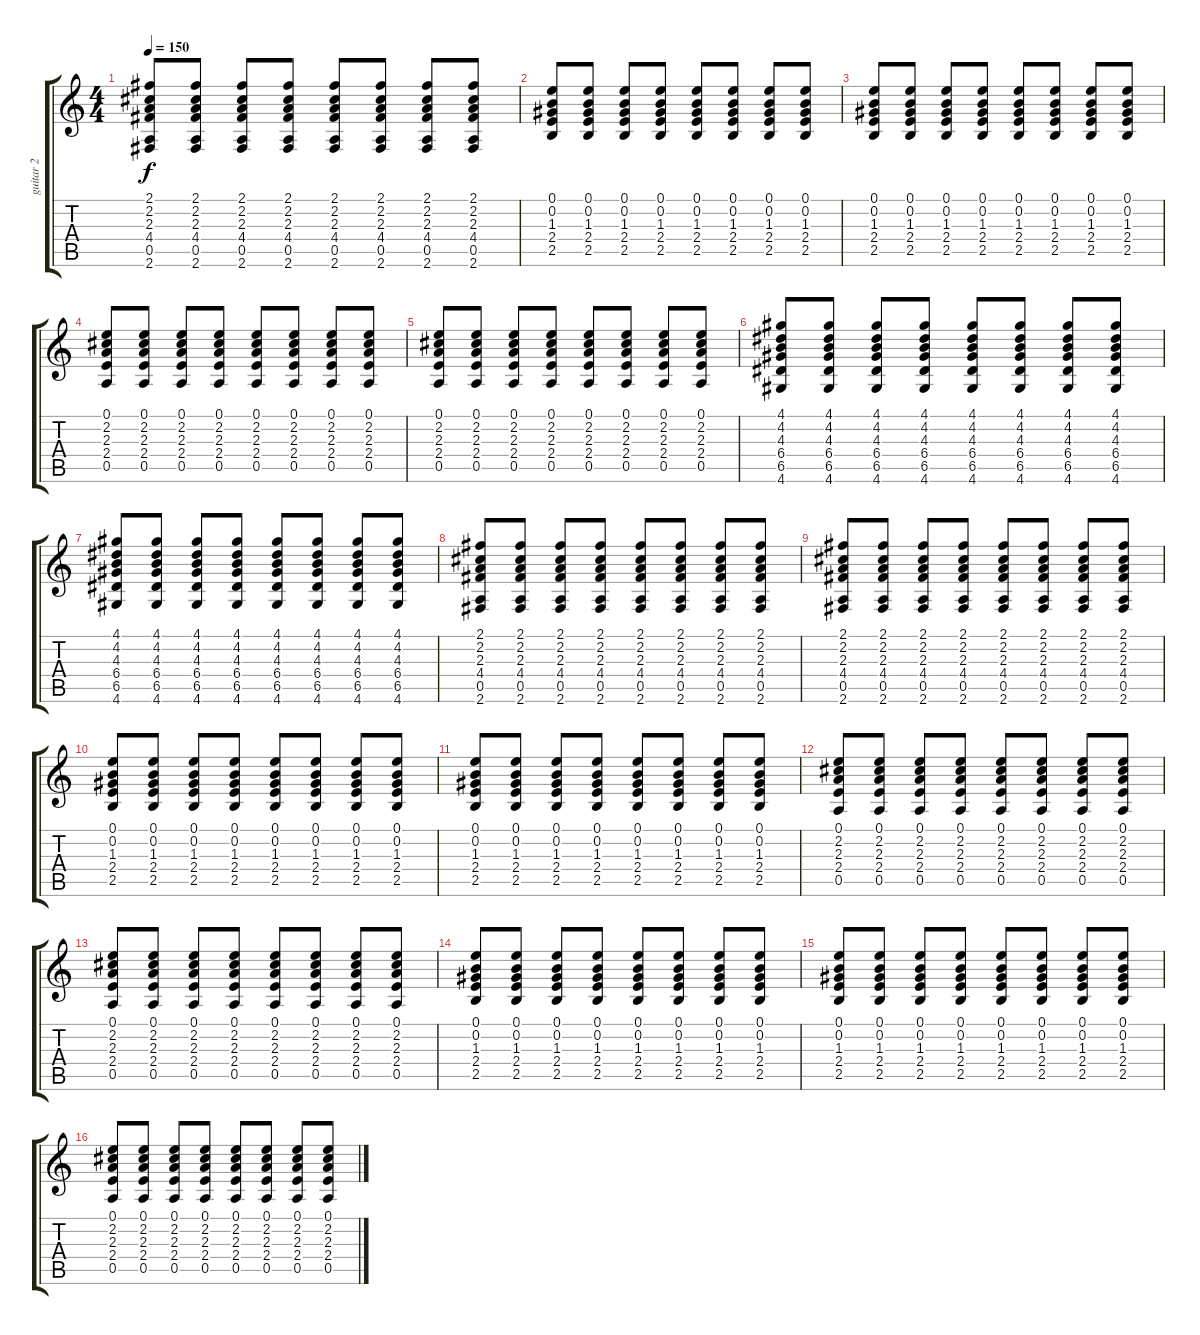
\track ("guitar 2" "guitar 2") {instrument electricguitarclean}
\staff {score tabs}
\tuning (E4 B3 G3 D3 A2 E2) {hide}
\ts (4 4)
\tempo 150
\clef g2
\ks c
(2.1 2.2 2.3 4.4 0.5 2.6).8{dy f} (2.1 2.2 2.3 4.4 0.5 2.6).8 (2.1 2.2 2.3 4.4 0.5 2.6).8 (2.1 2.2 2.3 4.4 0.5 2.6).8 (2.1 2.2 2.3 4.4 0.5 2.6).8 (2.1 2.2 2.3 4.4 0.5 2.6).8 (2.1 2.2 2.3 4.4 0.5 2.6).8 (2.1 2.2 2.3 4.4 0.5 2.6).8 |
(0.1 0.2 1.3 2.4 2.5).8 (0.1 0.2 1.3 2.4 2.5).8 (0.1 0.2 1.3 2.4 2.5).8 (0.1 0.2 1.3 2.4 2.5).8 (0.1 0.2 1.3 2.4 2.5).8 (0.1 0.2 1.3 2.4 2.5).8 (0.1 0.2 1.3 2.4 2.5).8 (0.1 0.2 1.3 2.4 2.5).8 |
(0.1 0.2 1.3 2.4 2.5).8 (0.1 0.2 1.3 2.4 2.5).8 (0.1 0.2 1.3 2.4 2.5).8 (0.1 0.2 1.3 2.4 2.5).8 (0.1 0.2 1.3 2.4 2.5).8 (0.1 0.2 1.3 2.4 2.5).8 (0.1 0.2 1.3 2.4 2.5).8 (0.1 0.2 1.3 2.4 2.5).8 |
(0.1 2.2 2.3 2.4 0.5).8 (0.1 2.2 2.3 2.4 0.5).8 (0.1 2.2 2.3 2.4 0.5).8 (0.1 2.2 2.3 2.4 0.5).8 (0.1 2.2 2.3 2.4 0.5).8 (0.1 2.2 2.3 2.4 0.5).8 (0.1 2.2 2.3 2.4 0.5).8 (0.1 2.2 2.3 2.4 0.5).8 |
(0.1 2.2 2.3 2.4 0.5).8 (0.1 2.2 2.3 2.4 0.5).8 (0.1 2.2 2.3 2.4 0.5).8 (0.1 2.2 2.3 2.4 0.5).8 (0.1 2.2 2.3 2.4 0.5).8 (0.1 2.2 2.3 2.4 0.5).8 (0.1 2.2 2.3 2.4 0.5).8 (0.1 2.2 2.3 2.4 0.5).8 |
(4.1 4.2 4.3 6.4 6.5 4.6).8 (4.1 4.2 4.3 6.4 6.5 4.6).8 (4.1 4.2 4.3 6.4 6.5 4.6).8 (4.1 4.2 4.3 6.4 6.5 4.6).8 (4.1 4.2 4.3 6.4 6.5 4.6).8 (4.1 4.2 4.3 6.4 6.5 4.6).8 (4.1 4.2 4.3 6.4 6.5 4.6).8 (4.1 4.2 4.3 6.4 6.5 4.6).8 |
(4.1 4.2 4.3 6.4 6.5 4.6).8 (4.1 4.2 4.3 6.4 6.5 4.6).8 (4.1 4.2 4.3 6.4 6.5 4.6).8 (4.1 4.2 4.3 6.4 6.5 4.6).8 (4.1 4.2 4.3 6.4 6.5 4.6).8 (4.1 4.2 4.3 6.4 6.5 4.6).8 (4.1 4.2 4.3 6.4 6.5 4.6).8 (4.1 4.2 4.3 6.4 6.5 4.6).8 |
(2.1 2.2 2.3 4.4 0.5 2.6).8 (2.1 2.2 2.3 4.4 0.5 2.6).8 (2.1 2.2 2.3 4.4 0.5 2.6).8 (2.1 2.2 2.3 4.4 0.5 2.6).8 (2.1 2.2 2.3 4.4 0.5 2.6).8 (2.1 2.2 2.3 4.4 0.5 2.6).8 (2.1 2.2 2.3 4.4 0.5 2.6).8 (2.1 2.2 2.3 4.4 0.5 2.6).8 |
(2.1 2.2 2.3 4.4 0.5 2.6).8 (2.1 2.2 2.3 4.4 0.5 2.6).8 (2.1 2.2 2.3 4.4 0.5 2.6).8 (2.1 2.2 2.3 4.4 0.5 2.6).8 (2.1 2.2 2.3 4.4 0.5 2.6).8 (2.1 2.2 2.3 4.4 0.5 2.6).8 (2.1 2.2 2.3 4.4 0.5 2.6).8 (2.1 2.2 2.3 4.4 0.5 2.6).8 |
(0.1 0.2 1.3 2.4 2.5).8 (0.1 0.2 1.3 2.4 2.5).8 (0.1 0.2 1.3 2.4 2.5).8 (0.1 0.2 1.3 2.4 2.5).8 (0.1 0.2 1.3 2.4 2.5).8 (0.1 0.2 1.3 2.4 2.5).8 (0.1 0.2 1.3 2.4 2.5).8 (0.1 0.2 1.3 2.4 2.5).8 |
(0.1 0.2 1.3 2.4 2.5).8 (0.1 0.2 1.3 2.4 2.5).8 (0.1 0.2 1.3 2.4 2.5).8 (0.1 0.2 1.3 2.4 2.5).8 (0.1 0.2 1.3 2.4 2.5).8 (0.1 0.2 1.3 2.4 2.5).8 (0.1 0.2 1.3 2.4 2.5).8 (0.1 0.2 1.3 2.4 2.5).8 |
(0.1 2.2 2.3 2.4 0.5).8 (0.1 2.2 2.3 2.4 0.5).8 (0.1 2.2 2.3 2.4 0.5).8 (0.1 2.2 2.3 2.4 0.5).8 (0.1 2.2 2.3 2.4 0.5).8 (0.1 2.2 2.3 2.4 0.5).8 (0.1 2.2 2.3 2.4 0.5).8 (0.1 2.2 2.3 2.4 0.5).8 |
(0.1 2.2 2.3 2.4 0.5).8 (0.1 2.2 2.3 2.4 0.5).8 (0.1 2.2 2.3 2.4 0.5).8 (0.1 2.2 2.3 2.4 0.5).8 (0.1 2.2 2.3 2.4 0.5).8 (0.1 2.2 2.3 2.4 0.5).8 (0.1 2.2 2.3 2.4 0.5).8 (0.1 2.2 2.3 2.4 0.5).8 |
(0.1 0.2 1.3 2.4 2.5).8 (0.1 0.2 1.3 2.4 2.5).8 (0.1 0.2 1.3 2.4 2.5).8 (0.1 0.2 1.3 2.4 2.5).8 (0.1 0.2 1.3 2.4 2.5).8 (0.1 0.2 1.3 2.4 2.5).8 (0.1 0.2 1.3 2.4 2.5).8 (0.1 0.2 1.3 2.4 2.5).8 |
(0.1 0.2 1.3 2.4 2.5).8 (0.1 0.2 1.3 2.4 2.5).8 (0.1 0.2 1.3 2.4 2.5).8 (0.1 0.2 1.3 2.4 2.5).8 (0.1 0.2 1.3 2.4 2.5).8 (0.1 0.2 1.3 2.4 2.5).8 (0.1 0.2 1.3 2.4 2.5).8 (0.1 0.2 1.3 2.4 2.5).8 |
(0.1 2.2 2.3 2.4 0.5).8 (0.1 2.2 2.3 2.4 0.5).8 (0.1 2.2 2.3 2.4 0.5).8 (0.1 2.2 2.3 2.4 0.5).8 (0.1 2.2 2.3 2.4 0.5).8 (0.1 2.2 2.3 2.4 0.5).8 (0.1 2.2 2.3 2.4 0.5).8 (0.1 2.2 2.3 2.4 0.5).8
